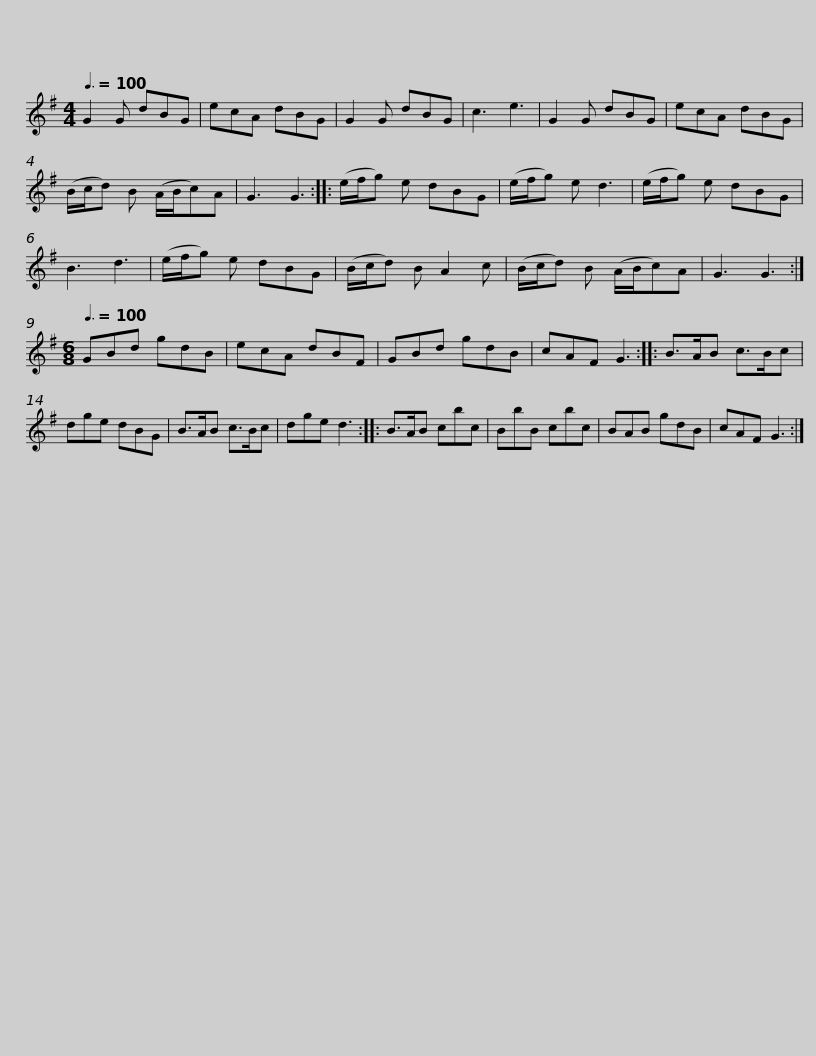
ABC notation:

X:1
L:1/8
Q:3/8=100
M:4/4
I:linebreak $
K:G
V:1 treble
V:1
 G2 G dBG | ecA dBG | G2 G dBG | c3 e3 | G2 G dBG | %5
 ecA dBG | (B/c/d) B (A/B/c)A | G3 G3 ::$ (e/f/g) e dBG | (e/f/g) e d3 | %10
 (e/f/g) e dBG | B3 d3 | (e/f/g) e dBG | (B/c/d) B A2 c | (B/c/d) B (A/B/c)A |$ %15
 G3 G3 :|[M:6/8][Q:3/8=100] GBd gdB | ecA dBF | GBd gdB | cAF G3 :: %20
 B>AB c>Bc | dge dBG |$ B>AB c>Bc | dge d3 :: B>AB cbc | %25
 BbB cbc | BAB gdB | cAF G3 :| %28
